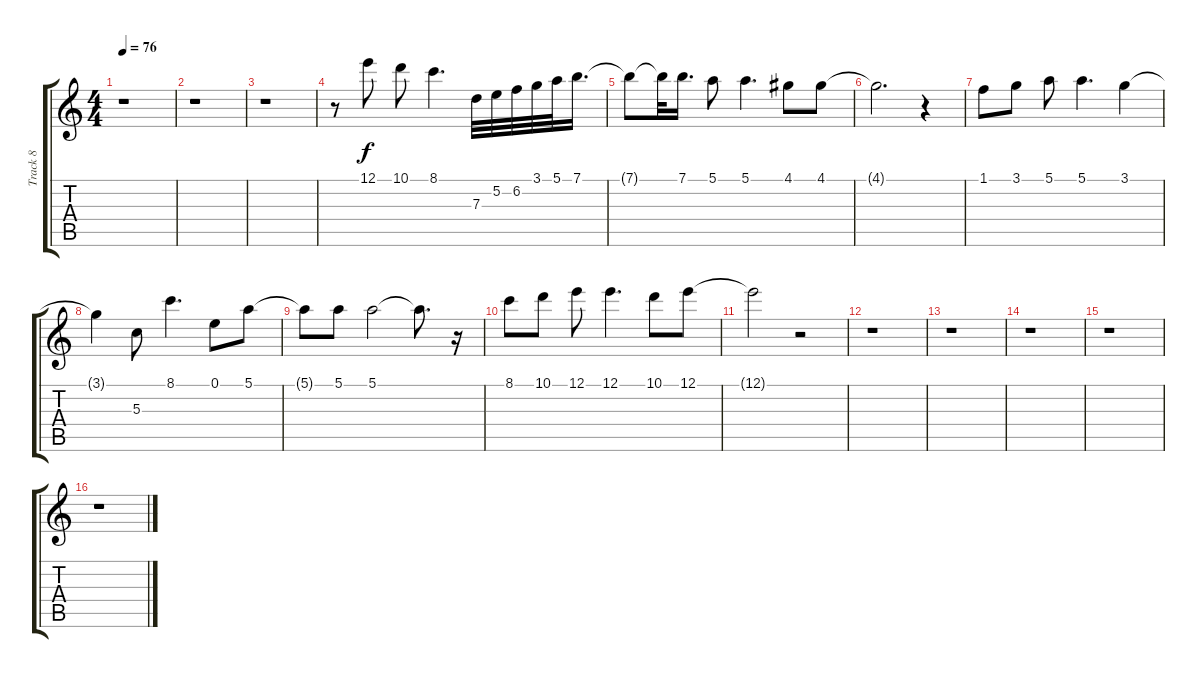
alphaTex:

\track ("Track 8" "Track 8") {instrument overdrivenguitar}
\staff {score tabs}
\tuning (E4 B3 G3 D3 A2 E2) {hide}
\ts (4 4)
\tempo 76
\clef g2
\ks c
r.1{dy f} |
r.1 |
r.1 |
r.8 12.1.8 10.1.8 8.1.4{d} 7.3.32 5.2.32 6.2.32 3.1.32 5.1.32 7.1.16{d} |
7.1{t}.8 7.1{t}.32 7.1.16{d} 5.1.8 5.1.4{d} 4.1.8 4.1.8 |
4.1{t}.2{d} r.4 |
1.1.8 3.1.8 5.1.8 5.1.4{d} 3.1.4 |
3.1{t}.4 5.3.8 8.1.4{d} 0.1.8 5.1.8 |
5.1{t}.8 5.1.8 5.1.2 5.1{t}.8{d} r.16 |
8.1.8 10.1.8 12.1.8 12.1.4{d} 10.1.8 12.1.8 |
12.1{t}.2 r.2 |
r.1 |
r.1 |
r.1 |
r.1 |
r.1
